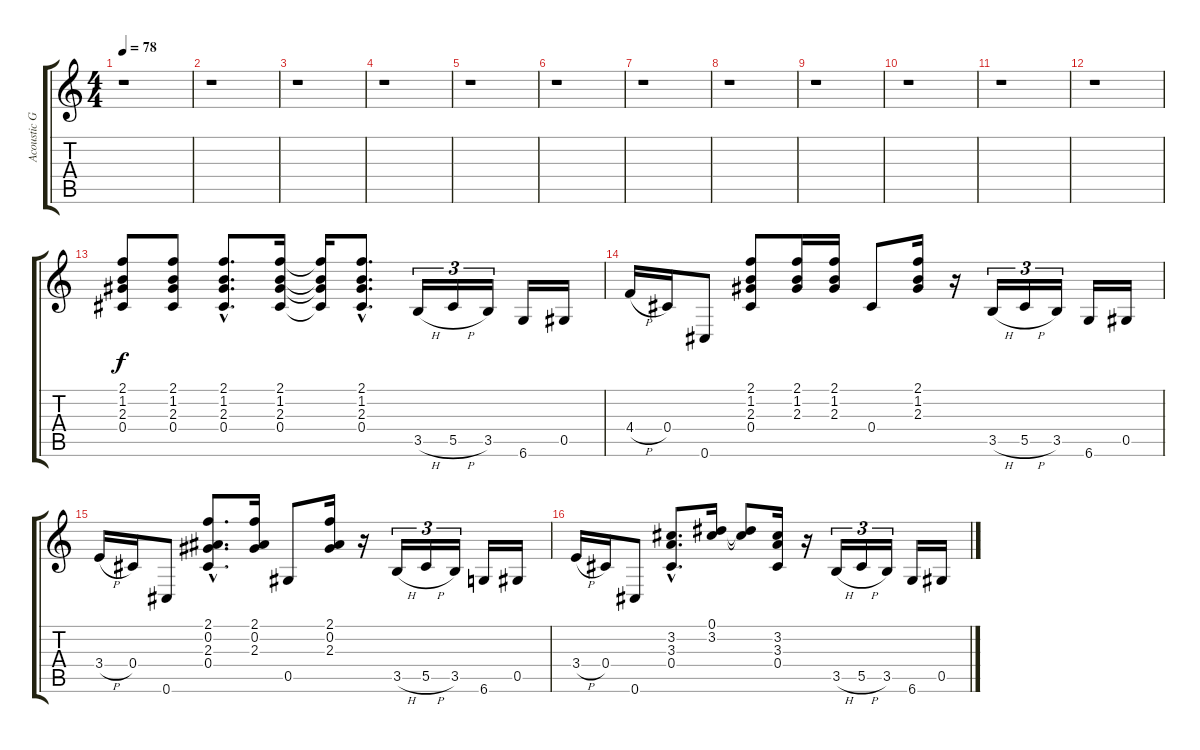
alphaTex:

\track ("Acoustic Guitar" "Acoustic G") {instrument acousticguitarsteel}
\staff {score tabs}
\tuning (Eb4 Bb3 Gb3 Db3 Ab2 Db2) {hide}
\ts (4 4)
\tempo 78
\clef g2
\ks c
r.1{dy f} |
r.1 |
r.1 |
r.1 |
r.1 |
r.1 |
r.1 |
r.1 |
r.1 |
r.1 |
r.1 |
r.1 |
(2.1 1.2 2.3 0.4).8 (2.1 1.2 2.3 0.4).8 (2.1{hac} 1.2{hac} 2.3{hac} 0.4{hac}).8{d} (2.1 1.2 2.3 0.4).16 (2.1{t} 1.2{t} 2.3{t} 0.4{t}).16 (2.1{hac} 1.2{hac} 2.3{hac} 0.4{hac}).8{d} 3.5{h}.16{tu (3 2)} 5.5{h}.16{tu (3 2)} 3.5.16{tu (3 2)} 6.6.16 0.5.16 |
4.4{h}.16 0.4.16 0.6.8 (2.1 1.2 2.3 0.4).8 (2.1 1.2 2.3).16 (2.1 1.2 2.3).16 0.4.8 (2.1 1.2 2.3).16 r.16 3.5{h}.16{tu (3 2)} 5.5{h}.16{tu (3 2)} 3.5.16{tu (3 2)} 6.6.16 0.5.16 |
3.4{h}.16 0.4.16 0.6.8 (2.1{hac} 0.2{hac} 2.3{hac} 0.4{hac}).8{d} (2.1 0.2 2.3).16 0.5.8 (2.1 0.2 2.3).16 r.16 3.5{h}.16{tu (3 2)} 5.5{h}.16{tu (3 2)} 3.5.16{tu (3 2)} 6.6.16 0.5.16 |
3.4{h}.16 0.4.16 0.6.8 (3.2{hac} 3.3{hac} 0.4{hac}).8{d} (0.1 3.2).16 (0.1{t} 3.2{t}).8 (3.2 3.3 0.4).16 r.16 3.5{h}.16{tu (3 2)} 5.5{h}.16{tu (3 2)} 3.5.16{tu (3 2)} 6.6.16 0.5.16
